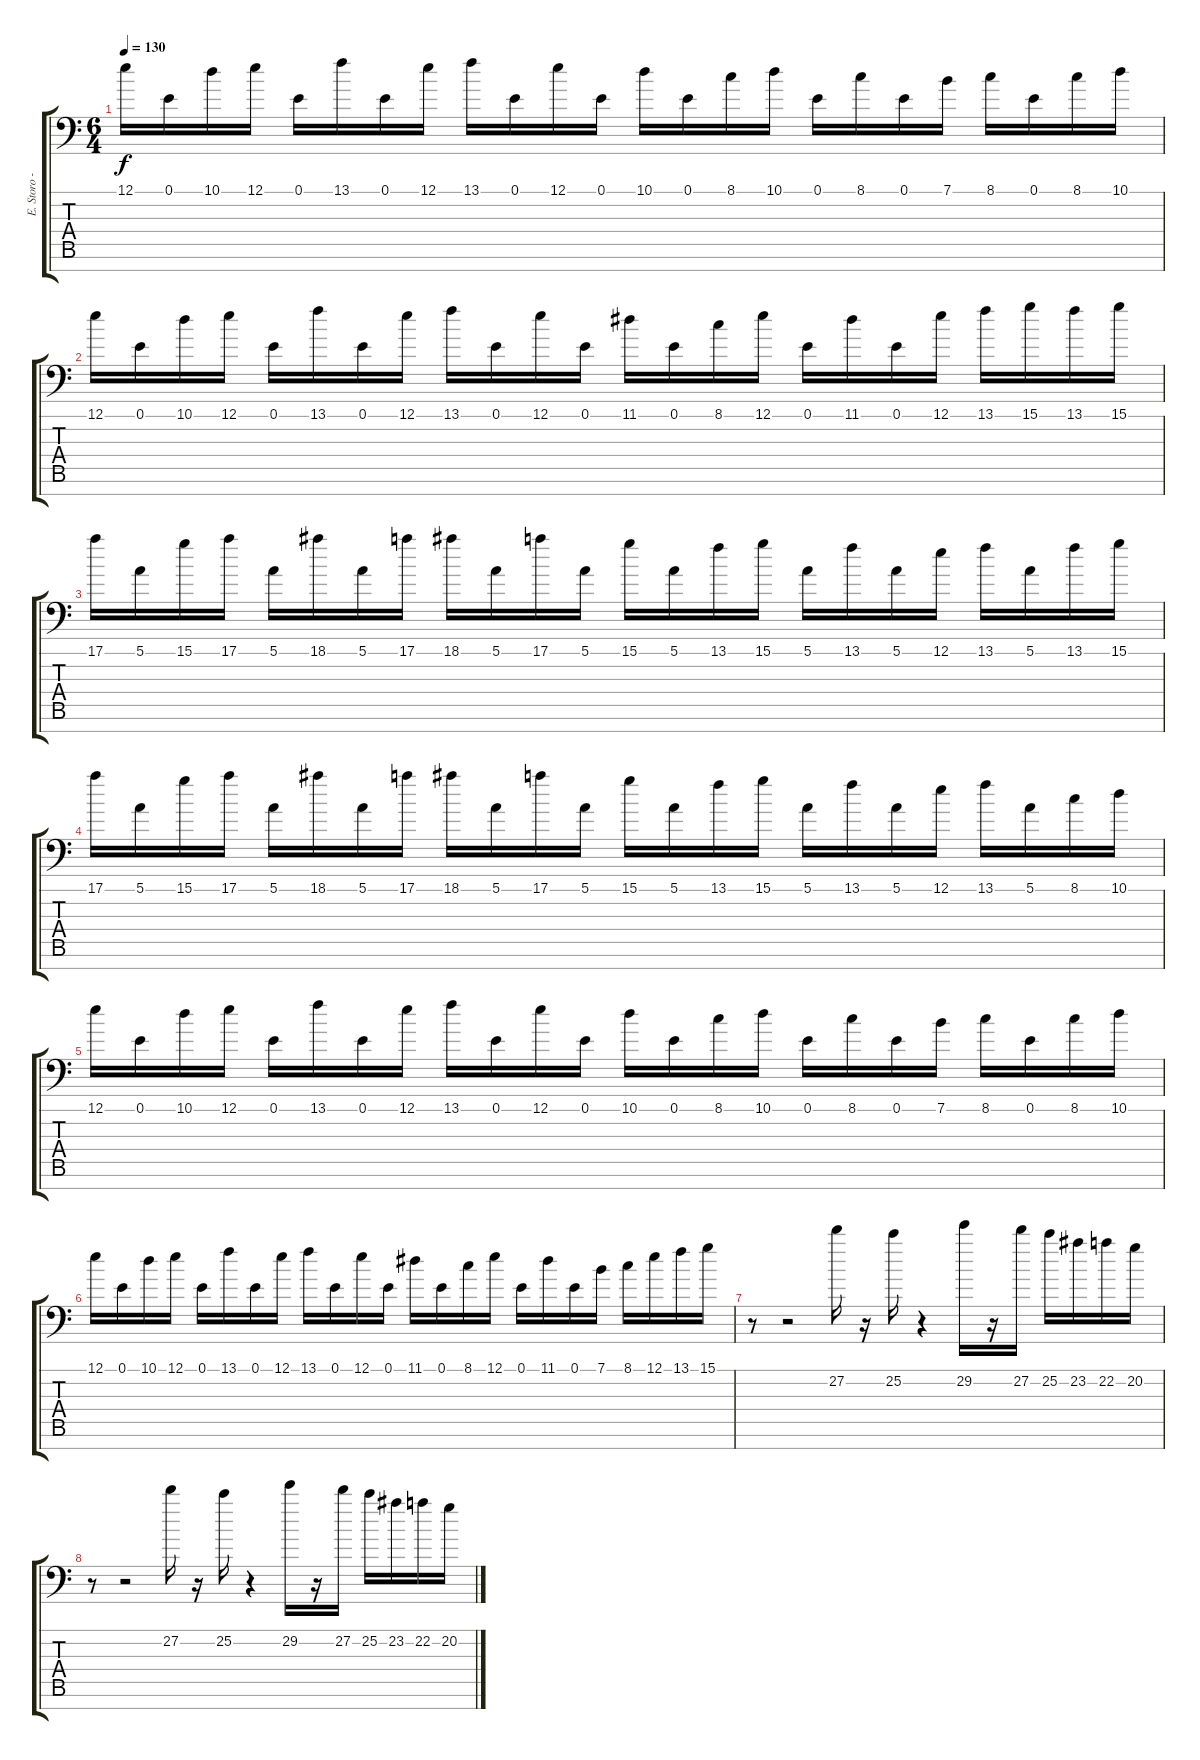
\track ("E. Storo - Keyboard" "E. Storo -") {instrument lead2sawtooth}
\staff {score tabs}
\tuning (E4 B3 G3 D3 A2 E2 D1) {hide}
\ts (6 4)
\tempo 130
\clef f4
\ks c
12.1.16{dy f} 0.1.16 10.1.16 12.1.16 0.1.16 13.1.16 0.1.16 12.1.16 13.1.16 0.1.16 12.1.16 0.1.16 10.1.16 0.1.16 8.1.16 10.1.16 0.1.16 8.1.16 0.1.16 7.1.16 8.1.16 0.1.16 8.1.16 10.1.16 |
12.1.16 0.1.16 10.1.16 12.1.16 0.1.16 13.1.16 0.1.16 12.1.16 13.1.16 0.1.16 12.1.16 0.1.16 11.1.16 0.1.16 8.1.16 12.1.16 0.1.16 11.1.16 0.1.16 12.1.16 13.1.16 15.1.16 13.1.16 15.1.16 |
17.1.16 5.1.16 15.1.16 17.1.16 5.1.16 18.1.16 5.1.16 17.1.16 18.1.16 5.1.16 17.1.16 5.1.16 15.1.16 5.1.16 13.1.16 15.1.16 5.1.16 13.1.16 5.1.16 12.1.16 13.1.16 5.1.16 13.1.16 15.1.16 |
17.1.16 5.1.16 15.1.16 17.1.16 5.1.16 18.1.16 5.1.16 17.1.16 18.1.16 5.1.16 17.1.16 5.1.16 15.1.16 5.1.16 13.1.16 15.1.16 5.1.16 13.1.16 5.1.16 12.1.16 13.1.16 5.1.16 8.1.16 10.1.16 |
12.1.16 0.1.16 10.1.16 12.1.16 0.1.16 13.1.16 0.1.16 12.1.16 13.1.16 0.1.16 12.1.16 0.1.16 10.1.16 0.1.16 8.1.16 10.1.16 0.1.16 8.1.16 0.1.16 7.1.16 8.1.16 0.1.16 8.1.16 10.1.16 |
12.1.16 0.1.16 10.1.16 12.1.16 0.1.16 13.1.16 0.1.16 12.1.16 13.1.16 0.1.16 12.1.16 0.1.16 11.1.16 0.1.16 8.1.16 12.1.16 0.1.16 11.1.16 0.1.16 7.1.16 8.1.16 12.1.16 13.1.16 15.1.16 |
r.8{volume 9} r.2 27.2.16 r.16 25.2.16 r.4 29.2.16 r.16 27.2.16 25.2.16 23.2.16 22.2.16 20.2.16 |
r.8 r.2 27.2.16 r.16 25.2.16 r.4 29.2.16 r.16 27.2.16 25.2.16 23.2.16 22.2.16 20.2.16
